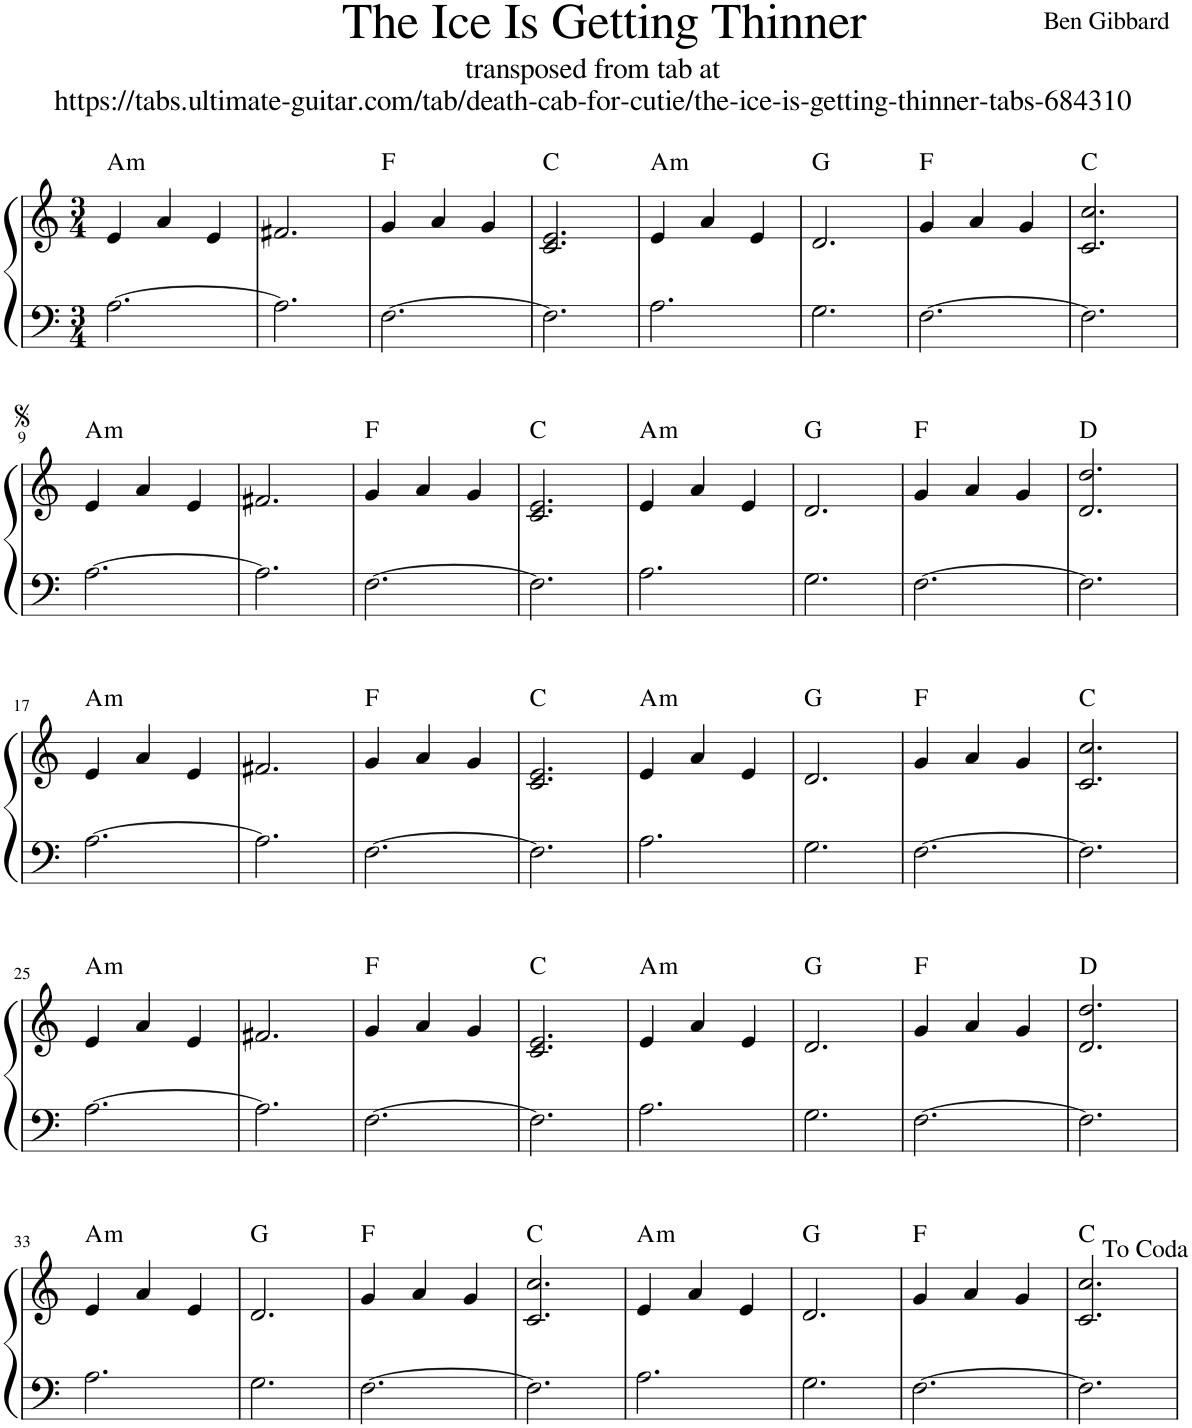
**kern	**kern	**harte
*part1	*part1	*part1
*staff2	*staff1	*
*I"Piano	*	*
*I'Pno.	*	*
*clefF4	*clefG2	*
*k[]	*k[]	*
*M3/4	*M3/4	*
=1	=1	=1
!	!	!LO:H:kt=m
[2.A\	4e/	A:min
.	4a/	.
.	4e/	.
=2	=2	=2
2.A\]	2.f#X/	.
=3	=3	=3
[2.F\	4g/	F:maj
.	4a/	.
.	4g/	.
=4	=4	=4
2.F\]	2.c/ 2.e/	C:maj
=5	=5	=5
!	!	!LO:H:kt=m
2.A\	4e/	A:min
.	4a/	.
.	4e/	.
=6	=6	=6
2.G\	2.d/	G:maj
=7	=7	=7
[2.F\	4g/	F:maj
.	4a/	.
.	4g/	.
=8	=8	=8
2.F\]	2.c/ 2.cc/	C:maj
!!LO:LB:g=z
=9	=9	=9
!	!	!LO:H:kt=m
[2.A\	4e/	A:min
.	4a/	.
.	4e/	.
=10	=10	=10
2.A\]	2.f#X/	.
=11	=11	=11
[2.F\	4g/	F:maj
.	4a/	.
.	4g/	.
=12	=12	=12
2.F\]	2.c/ 2.e/	C:maj
=13	=13	=13
!	!	!LO:H:kt=m
2.A\	4e/	A:min
.	4a/	.
.	4e/	.
=14	=14	=14
2.G\	2.d/	G:maj
=15	=15	=15
[2.F\	4g/	F:maj
.	4a/	.
.	4g/	.
=16	=16	=16
2.F\]	2.d/ 2.dd/	D:maj
!!LO:LB:g=z
=17	=17	=17
!	!	!LO:H:kt=m
[2.A\	4e/	A:min
.	4a/	.
.	4e/	.
=18	=18	=18
2.A\]	2.f#X/	.
=19	=19	=19
[2.F\	4g/	F:maj
.	4a/	.
.	4g/	.
=20	=20	=20
2.F\]	2.c/ 2.e/	C:maj
=21	=21	=21
!	!	!LO:H:kt=m
2.A\	4e/	A:min
.	4a/	.
.	4e/	.
=22	=22	=22
2.G\	2.d/	G:maj
=23	=23	=23
[2.F\	4g/	F:maj
.	4a/	.
.	4g/	.
=24	=24	=24
2.F\]	2.c/ 2.cc/	C:maj
!!LO:LB:g=z
=25	=25	=25
!	!	!LO:H:kt=m
[2.A\	4e/	A:min
.	4a/	.
.	4e/	.
=26	=26	=26
2.A\]	2.f#X/	.
=27	=27	=27
[2.F\	4g/	F:maj
.	4a/	.
.	4g/	.
=28	=28	=28
2.F\]	2.c/ 2.e/	C:maj
=29	=29	=29
!	!	!LO:H:kt=m
2.A\	4e/	A:min
.	4a/	.
.	4e/	.
=30	=30	=30
2.G\	2.d/	G:maj
=31	=31	=31
[2.F\	4g/	F:maj
.	4a/	.
.	4g/	.
=32	=32	=32
2.F\]	2.d/ 2.dd/	D:maj
!!LO:LB:g=z
=33	=33	=33
!	!	!LO:H:kt=m
2.A\	4e/	A:min
.	4a/	.
.	4e/	.
=34	=34	=34
2.G\	2.d/	G:maj
=35	=35	=35
[2.F\	4g/	F:maj
.	4a/	.
.	4g/	.
=36	=36	=36
2.F\]	2.c/ 2.cc/	C:maj
=37	=37	=37
!	!	!LO:H:kt=m
2.A\	4e/	A:min
.	4a/	.
.	4e/	.
=38	=38	=38
2.G\	2.d/	G:maj
=39	=39	=39
[2.F\	4g/	F:maj
.	4a/	.
.	4g/	.
=40	=40	=40
2.F\]	2.c/ 2.cc/	C:maj
=	=	=
*-	*-	*-
